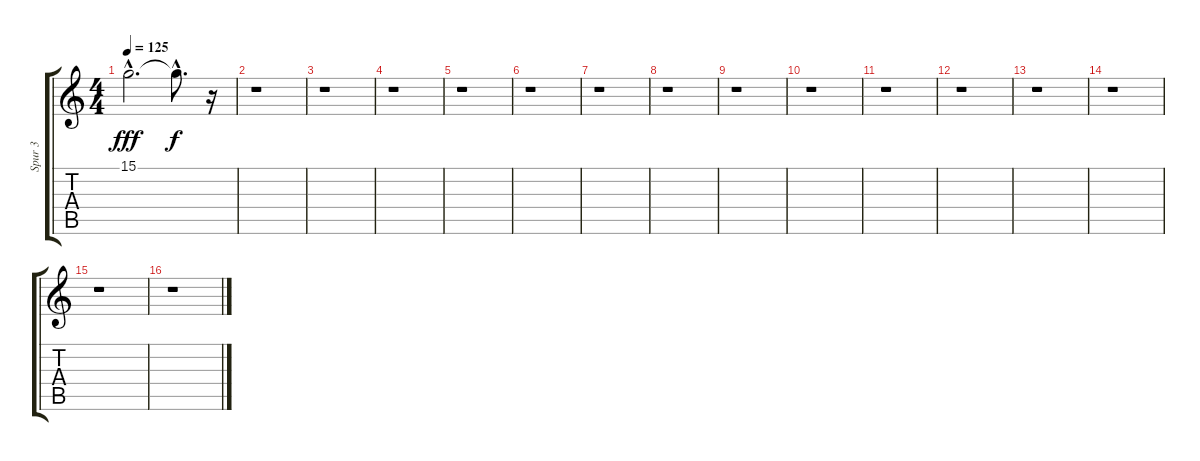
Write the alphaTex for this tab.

\track ("Spur 3" "Spur 3") {instrument trumpet}
\staff {score tabs}
\tuning (E4 B3 G3 D3 A2 E2) {hide}
\ts (4 4)
\tempo 125
\clef g2
\ks c
15.1{hac}.2{d dy fff} 15.1{hac t}.8{d dy f} r.16 |
r.1 |
r.1 |
r.1 |
r.1 |
r.1 |
r.1 |
r.1 |
r.1 |
r.1 |
r.1 |
r.1 |
r.1 |
r.1 |
r.1 |
r.1
